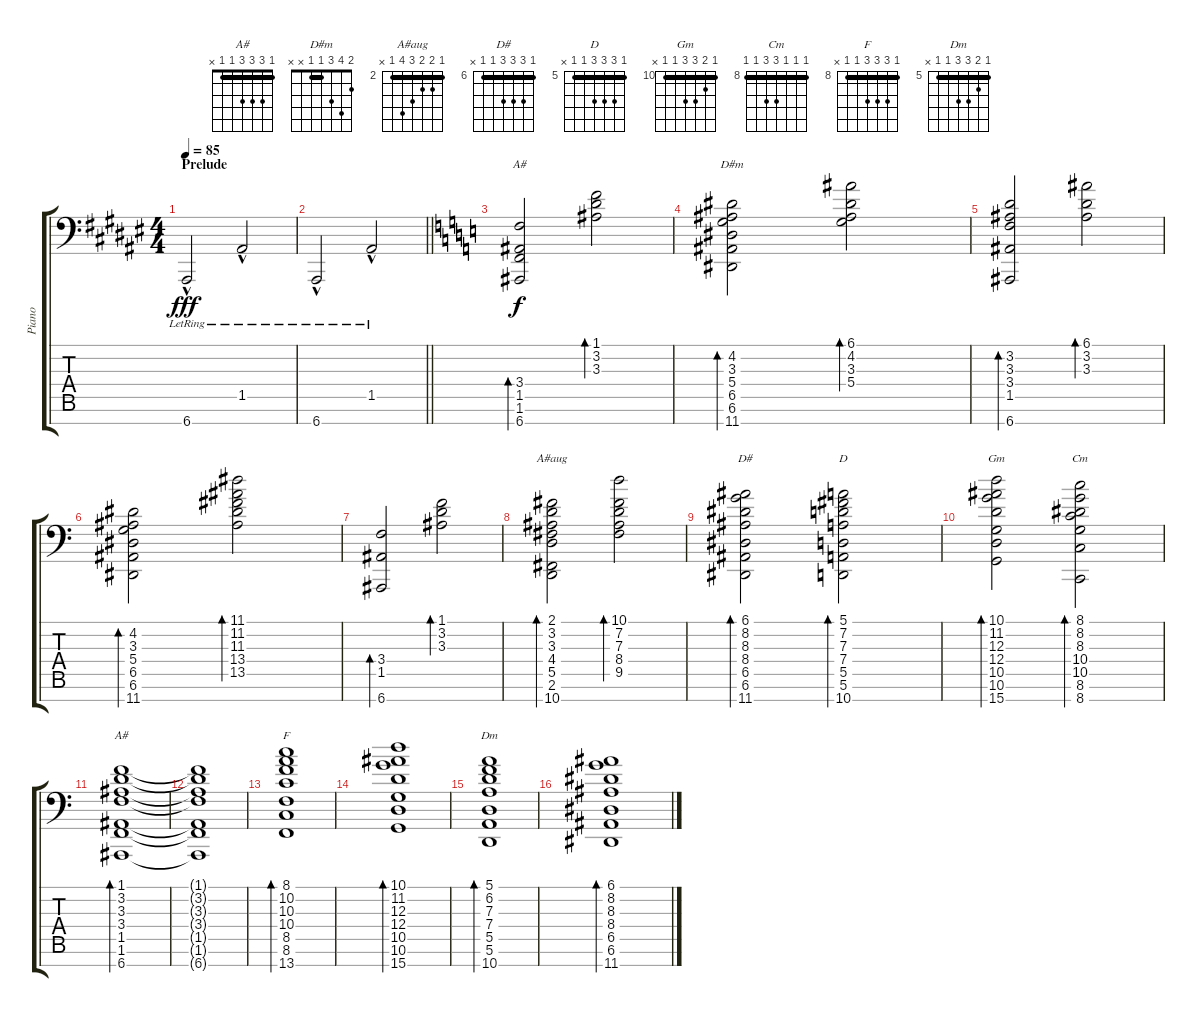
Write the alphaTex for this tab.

\track ("Piano" "Piano") {instrument acousticgrandpiano}
\staff {score tabs}
\tuning (E4 B3 G3 D3 A2 E2 E1) {hide}
\chord ("A#" 1 3 3 3 1 x x) {barre 1}
\chord ("D#m" 2 4 3 1 1 x x) {barre 1}
\chord ("A#aug" 2 3 3 4 5 2 x) {firstfret 2 barre 2}
\chord ("D#" 6 8 8 8 6 6 x) {firstfret 6 barre 6}
\chord ("D" 5 7 7 7 5 5 x) {firstfret 5 barre 5}
\chord ("Gm" 10 11 12 12 10 10 x) {firstfret 10 barre 10}
\chord ("Cm" 8 8 8 10 10 8 8) {firstfret 8 barre 8}
\chord ("A#" 1 3 3 3 1 1 x) {barre 1}
\chord ("F" 8 10 10 10 8 8 x) {firstfret 8 barre 8}
\chord ("Dm" 5 6 7 7 5 5 x) {firstfret 5 barre 5}
\ts (4 4)
\section ("" "Prelude")
\tempo 85
\clef f4
\ks f#
6.7{hac lr}.2{dy fff instrument acousticgrandpiano} 1.5{hac lr}.2 |
\barLineRight lightlight
6.7{hac lr}.2 1.5{hac lr}.2 |
\ks c
(3.4 1.5 1.6 6.7).2{bd 240 ch "A#" dy f} (1.1 3.2 3.3).2{bd 240} |
(4.2 3.3 5.4 6.5 6.6 11.7).2{bd 240 ch "D#m"} (6.1 4.2 3.3 5.4).2{bd 240} |
(3.2 3.3 3.4 1.5 6.7).2{bd 240} (6.1 3.2 3.3).2{bd 240} |
(4.2 3.3 5.4 6.5 6.6 11.7).2{bd 240} (11.1 11.2 11.3 13.4 13.5).2{bd 240} |
(3.4 1.5 6.7).2{bd 240} (1.1 3.2 3.3).2{bd 240} |
(2.1 3.2 3.3 4.4 5.5 2.6 10.7).2{bd 240 ch "A#aug"} (10.1 7.2 7.3 8.4 9.5).2{bd 240} |
(6.1 8.2 8.3 8.4 6.5 6.6 11.7).2{bd 240 ch "D#"} (5.1 7.2 7.3 7.4 5.5 5.6 10.7).2{bd 240 ch "D"} |
(10.1 11.2 12.3 12.4 10.5 10.6 15.7).2{bd 240 ch "Gm"} (8.1 8.2 8.3 10.4 10.5 8.6 8.7).2{bd 240 ch "Cm"} |
(1.1 3.2 3.3 3.4 1.5 1.6 6.7).1{bd 240 ch "A#"} |
(1.1{t} 3.2{t} 3.3{t} 3.4{t} 1.5{t} 1.6{t} 6.7{t}).1 |
(8.1 10.2 10.3 10.4 8.5 8.6 13.7).1{bd 240 ch "F"} |
(10.1 11.2 12.3 12.4 10.5 10.6 15.7).1{bd 240} |
(5.1 6.2 7.3 7.4 5.5 5.6 10.7).1{bd 240 ch "Dm"} |
(6.1 8.2 8.3 8.4 6.5 6.6 11.7).1{bd 240}
